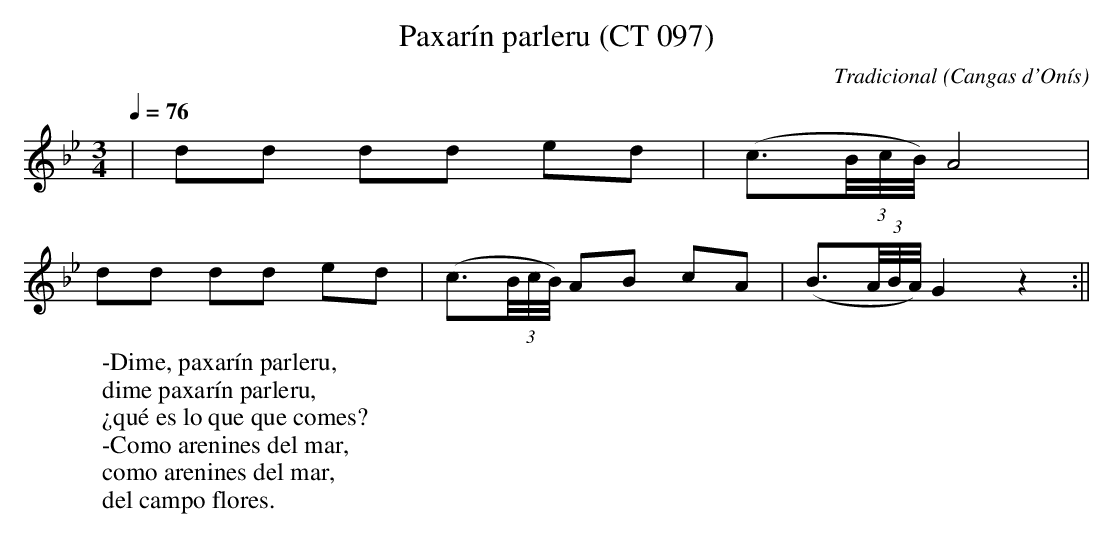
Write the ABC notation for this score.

X:1
T:Paxarín parleru (CT 097)
C:Tradicional
O:Cangas d'Onís
M:3/4
L:1/8
Q:1/4=76
W:-Dime, paxarín parleru,
W:dime paxarín parleru,
W:¿qué es lo que que comes?
W:-Como arenines del mar,
W:como arenines del mar,
W:del campo flores.
K:Gm
|dd dd ed|(c3/2(3B/4c/4B/4) A4|
dd dd ed|(c3/2(3B/4c/4B/4) AB cA|(B3/2(3A/4B/4A/4) G2 z2 :||
